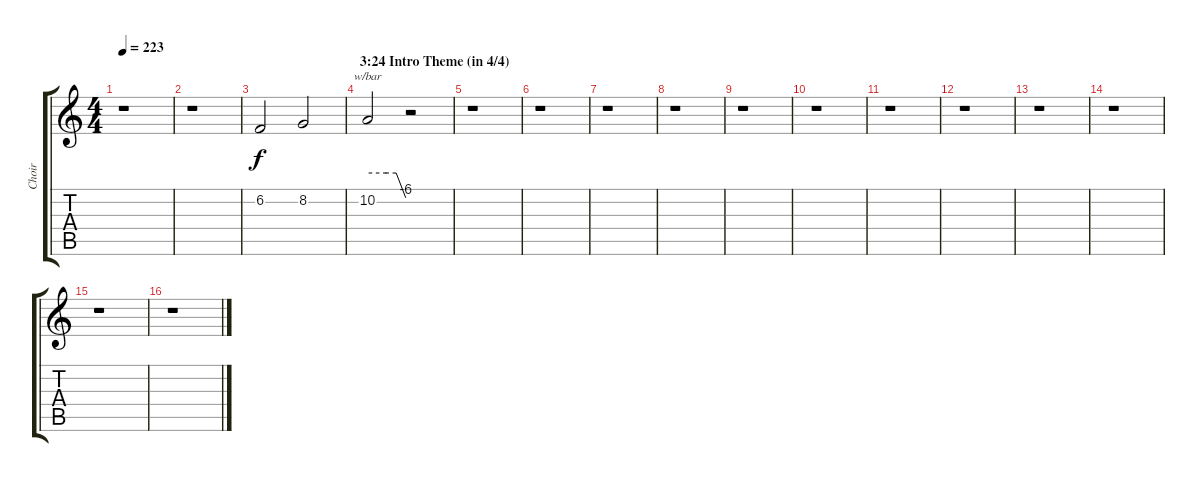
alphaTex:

\track ("Choir" "Choir") {instrument choiraahs}
\staff {score tabs}
\tuning (E4 B3 G3 D3 A2 E2) {hide}
\ts (4 4)
\tempo 223
\clef g2
\ks c
r.1{dy f} |
r.1 |
6.2.2 8.2.2 |
\section ("" "3:24 Intro Theme (in 4/4)")
10.2.2{tbe (custom default 0 0 30 0 45 0 60 -24)} r.2 |
r.1 |
r.1 |
r.1 |
r.1 |
r.1 |
r.1 |
r.1 |
r.1 |
r.1 |
r.1 |
r.1 |
r.1
